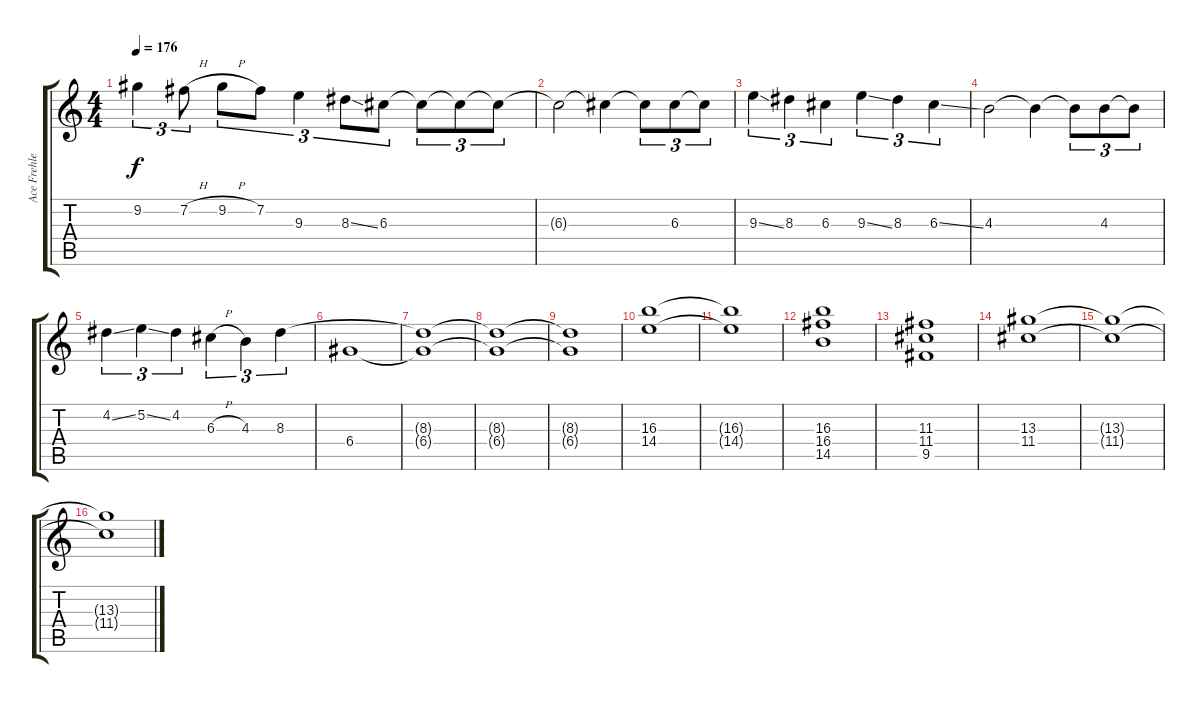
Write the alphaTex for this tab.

\track ("Ace Frehley" "Ace Frehle") {instrument distortionguitar}
\staff {score tabs}
\tuning (E4 B3 G3 D3 A2 E2) {hide}
\ts (4 4)
\tempo 176
\clef g2
\ks c
9.2.4{tu (3 2) dy f} 7.2{h}.8{tu (3 2)} 9.2{h}.8{tu (3 2)} 7.2.8{tu (3 2)} 9.3.4{tu (3 2)} 8.3{ss}.8{tu (3 2)} 6.3.8{tu (3 2)} 6.3{t}.8{tu (3 2)} 6.3{t}.8{tu (3 2)} 6.3{t}.8{tu (3 2)} |
6.3{t}.2 6.3{t}.4 6.3{t}.8{tu (3 2)} 6.3.8{tu (3 2)} 6.3{t}.8{tu (3 2)} |
9.3{ss}.4{tu (3 2)} 8.3.4{tu (3 2)} 6.3.4{tu (3 2)} 9.3{ss}.4{tu (3 2)} 8.3.4{tu (3 2)} 6.3{ss}.4{tu (3 2)} |
4.3.2 4.3{t}.4 4.3{t}.8{tu (3 2)} 4.3.8{tu (3 2)} 4.3{t}.8{tu (3 2)} |
4.2{ss}.4{tu (3 2)} 5.2{ss}.4{tu (3 2)} 4.2.4{tu (3 2)} 6.3{h}.4{tu (3 2)} 4.3.4{tu (3 2)} 8.3.4{tu (3 2)} |
6.4.1 |
(8.3{t} 6.4{t}).1 |
(8.3{t} 6.4{t}).1 |
(8.3{t} 6.4{t}).1 |
(16.3 14.4).1 |
(16.3{t} 14.4{t}).1 |
(16.3 16.4 14.5).1 |
(11.3 11.4 9.5).1 |
(13.3 11.4).1 |
(13.3{t} 11.4{t}).1 |
(13.3{t} 11.4{t}).1
